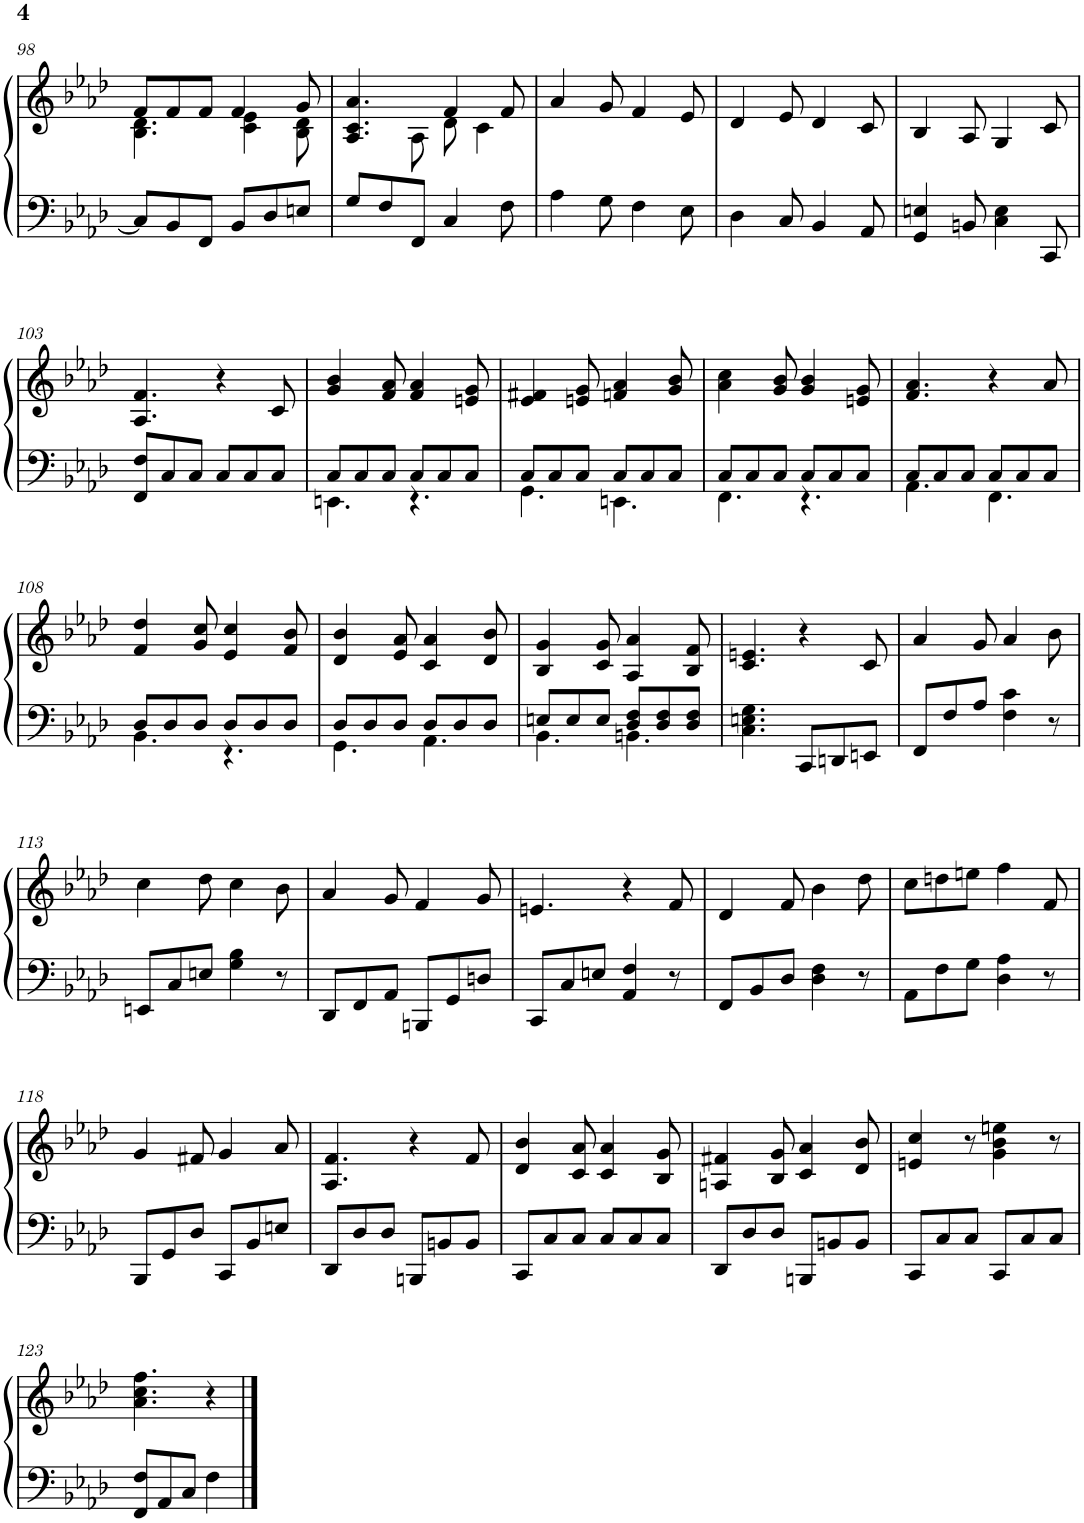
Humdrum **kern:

**kern	**kern
*part1	*part1
*staff2	*staff1
*I"Piano	*
*I'Pno.	*
!!LO:PB:g=z
*clefF4	*clefG2
*k[b-e-a-d-]	*k[b-e-a-d-]
*M6/8	*M6/8
=98	=98
*	*^
8C/L]	8f/L	4.B-\ 4.d-\
8BB-/	8f/	.
8FF/J	8f/J	.
8BB-/L	4f/	4c\ 4e-\
8D-/	.	.
8En/J	8g/	8B-\ 8d-\
=99	=99	=99
8G/L	4.A-/ 4.c/ 4.a-/	4ryy
8F/	.	.
8FF/J	.	8A-\
4C/	4f/	8d-\
.	.	4c\
8F\	8f/	.
*	*v	*v
=100	=100
4A-\	4a-/
8G\	8g/
4F\	4f/
8E-\	8e-/
=101	=101
4D-\	4d-/
8C/	8e-/
4BB-/	4d-/
8AA-/	8c/
=102	=102
4GG/ 4En/	4B-/
8BBn/	8A-/
4C\ 4E\	4G/
8CC/	8c/
!!LO:LB:g=z
=103	=103
8FF/ 8F/L	4.A-/ 4.f/
8C/	.
8C/J	.
8C/L	4r
8C/	.
8C/J	8c/
=104	=104
*^	*
8C/L	4.EEn\	4g/ 4b-/
8C/	.	.
8C/J	.	8f/ 8a-/
8C/L	4.r	4f/ 4a-/
8C/	.	.
8C/J	.	8en/ 8g/
=105	=105	=105
8C/L	4.GG\	4e-/ 4f#X/
8C/	.	.
8C/J	.	8en/ 8g/
8C/L	4.EEn\	4fn/ 4a-/
8C/	.	.
8C/J	.	8g/ 8b-/
=106	=106	=106
8C/L	4.FF\	4a-\ 4cc\
8C/	.	.
8C/J	.	8g/ 8b-/
8C/L	4.r	4g/ 4b-/
8C/	.	.
8C/J	.	8en/ 8g/
=107	=107	=107
8C/L	4.AA-\	4.f/ 4.a-/
8C/	.	.
8C/J	.	.
8C/L	4.FF\	4r
8C/	.	.
8C/J	.	8a-/
!!LO:LB:g=z
=108	=108	=108
8D-/L	4.BB-\	4f/ 4dd-/
8D-/	.	.
8D-/J	.	8g/ 8cc/
8D-/L	4.r	4e-/ 4cc/
8D-/	.	.
8D-/J	.	8f/ 8b-/
=109	=109	=109
8D-/L	4.GG\	4d-/ 4b-/
8D-/	.	.
8D-/J	.	8e-/ 8a-/
8D-/L	4.AA-\	4c/ 4a-/
8D-/	.	.
8D-/J	.	8d-/ 8b-/
=110	=110	=110
8En/L	4.BB-\	4B-/ 4g/
8E/	.	.
8E/J	.	8c/ 8g/
8D-/ 8F/L	4.BBn\	4A-/ 4a-/
8D-/ 8F/	.	.
8D-/ 8F/J	.	8B-/ 8f/
*v	*v	*
=111	=111
4.C\ 4.En\ 4.G\	4.c/ 4.en/
8CC/L	4r
8DDn/	.
8EEn/J	8c/
=112	=112
8FF/L	4a-/
8F/	.
8A-/J	8g/
4F\ 4c\	4a-/
8r	8b-\
!!LO:LB:g=z
=113	=113
8EEn/L	4cc\
8C/	.
8En/J	8dd-\
4G\ 4B-\	4cc\
8r	8b-\
=114	=114
8DD-/L	4a-/
8FF/	.
8AA-/J	8g/
8BBBn/L	4f/
8GG/	.
8Dn/J	8g/
=115	=115
8CC/L	4.en/
8C/	.
8En/J	.
4AA-/ 4F/	4r
8r	8f/
=116	=116
8FF/L	4d-/
8BB-/	.
8D-/J	8f/
4D-\ 4F\	4b-\
8r	8dd-\
=117	=117
8AA-\L	8cc\L
8F\	8ddn\
8G\J	8een\J
4D-\ 4A-\	4ff\
8r	8f/
!!LO:LB:g=z
=118	=118
8BBB-/L	4g/
8GG/	.
8D-/J	8f#X/
8CC/L	4g/
8BB-/	.
8En/J	8a-/
=119	=119
8DD-/L	4.A-/ 4.f/
8D-/	.
8D-/J	.
8BBBn/L	4r
8BBn/	.
8BB/J	8f/
=120	=120
8CC/L	4d-/ 4b-/
8C/	.
8C/J	8c/ 8a-/
8C/L	4c/ 4a-/
8C/	.
8C/J	8B-/ 8g/
=121	=121
8DD-/L	4An/ 4f#X/
8D-/	.
8D-/J	8B-/ 8g/
8BBBn/L	4c/ 4a-/
8BBn/	.
8BB/J	8d-/ 8b-/
=122	=122
8CC/L	4en/ 4cc/
8C/	.
8C/J	8r
8CC/L	4g\ 4b-\ 4een\
8C/	.
8C/J	8r
!!LO:LB:g=z
=123	=123
8FF/ 8F/L	4.a-\ 4.cc\ 4.ff\
8AA-/	.
8C/J	.
4F\	4r
==	==
*-	*-
